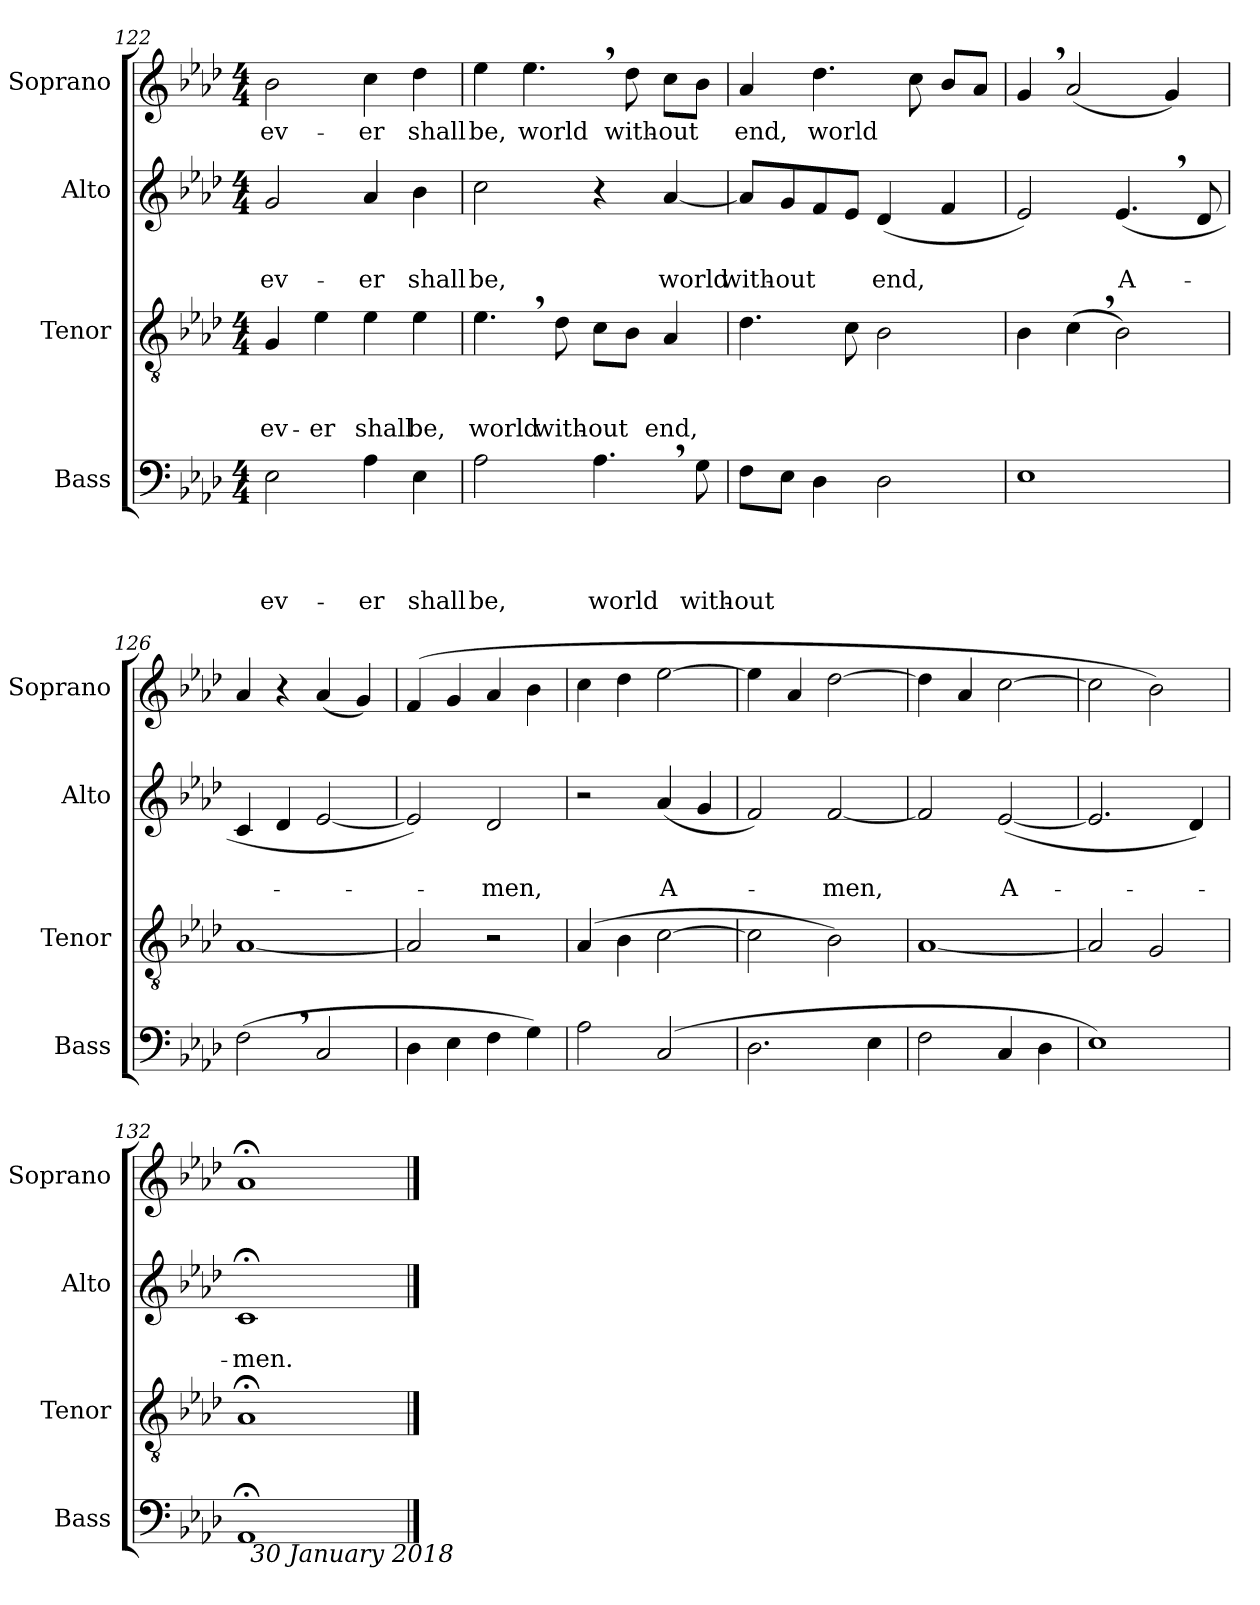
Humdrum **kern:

**kern	**text	**text	**text	**text	**kern	**text	**text	**text	**kern	**text	**text	**kern	**text
*part4	*part4	*part4	*part4	*part4	*part3	*part3	*part3	*part3	*part2	*part2	*part2	*part1	*part1
*staff4	*staff4	*staff4	*staff4	*staff4	*staff3	*staff3	*staff3	*staff3	*staff2	*staff2	*staff2	*staff1	*staff1
*I"Bass	*	*	*	*	*I"Tenor	*	*	*	*I"Alto	*	*	*I"Soprano	*
*I'Bass	*	*	*	*	*I'Tenor	*	*	*	*I'Alto	*	*	*I'Soprano	*
!!LO:LB:g=z
*clefF4	*	*	*	*	*clefGv2	*	*	*	*clefG2	*	*	*clefG2	*
*k[b-e-a-d-]	*	*	*	*	*k[b-e-a-d-]	*	*	*	*k[b-e-a-d-]	*	*	*k[b-e-a-d-]	*
*A-:	*	*	*	*	*A-:	*	*	*	*A-:	*	*	*A-:	*
*M4/4	*	*	*	*	*M4/4	*	*	*	*M4/4	*	*	*M4/4	*
=122	=122	=122	=122	=122	=122	=122	=122	=122	=122	=122	=122	=122	=122
!	!	!	!	!LO:LY:b	!	!	!	!LO:LY:b	!	!	!LO:LY:b	!	!LO:LY:b
2E-\	.	.	.	ev-	4G/	.	.	ev-	2g/	.	ev-	2b-\	ev-
!	!	!	!	!	!	!	!	!LO:LY:b:rj	!	!	!	!	!
.	.	.	.	.	4e-\	.	.	-er	.	.	.	.	.
!	!	!	!	!LO:LY:b	!	!	!	!LO:LY:b	!	!	!LO:LY:b	!	!LO:LY:b
4A-\	.	.	.	-er	4e-\	.	.	shall	4a-/	.	-er	4cc\	-er
!	!	!	!	!LO:LY:b	!	!	!	!LO:LY:b	!	!	!LO:LY:b	!	!LO:LY:b
4E-\	.	.	.	shall	4e-\	.	.	be,	4b-\	.	shall	4dd-\	shall
=123	=123	=123	=123	=123	=123	=123	=123	=123	=123	=123	=123	=123	=123
!	!	!	!	!LO:LY:b	!	!	!	!LO:LY:b	!	!	!LO:LY:b	!	!LO:LY:b
2A-\	.	.	.	be,	4.e-,>\	.	.	world	2cc\	.	be,	4ee-\	be,
!	!	!	!	!	!	!	!	!	!	!	!	!	!LO:LY:b
.	.	.	.	.	.	.	.	.	.	.	.	4.ee-,>\	world
!	!	!	!	!	!	!	!	!LO:LY:b	!	!	!	!	!
.	.	.	.	.	8d-\	.	.	with-	.	.	.	.	.
!	!	!	!	!LO:LY:b	!	!	!	!LO:LY:b	!	!	!	!	!
4.A-,>\	.	.	.	world	8c\L	.	.	-out	4r	.	.	.	.
!	!	!	!	!	!	!	!	!	!	!	!	!	!LO:LY:b
.	.	.	.	.	8B-\J	.	.	.	.	.	.	8dd-\	with-
!	!	!	!	!	!	!	!	!LO:LY:b	!	!	!LO:LY:b	!	!LO:LY:b
.	.	.	.	.	4A-/	.	.	end,	[<4a-/	.	world	8cc\L	-out
!	!	!	!	!LO:LY:b	!	!	!	!	!	!	!	!	!
8G\	.	.	.	with-	.	.	.	.	.	.	.	8b-\J	.
=124	=124	=124	=124	=124	=124	=124	=124	=124	=124	=124	=124	=124	=124
!	!	!	!	!LO:LY:b	!	!	!	!	!	!	!LO:LY:b	!	!LO:LY:b
8F\L	.	.	.	-out	4.d-\	.	.	.	8a-/L]	.	with-	4a-/	end,
!	!	!	!	!	!	!	!	!	!	!	!LO:LY:b	!	!
8E-\J	.	.	.	.	.	.	.	.	8g/	.	-out	.	.
!	!	!	!	!	!	!	!	!	!	!	!	!	!LO:LY:b
4D-\	.	.	.	.	.	.	.	.	8f/	.	.	4.dd-\	world
.	.	.	.	.	8c\	.	.	.	8e-/J	.	.	.	.
!	!	!	!	!	!	!	!	!	!	!	!LO:LY:b	!	!
2D-\	.	.	.	.	2B-\	.	.	.	(4d-/	.	end,	.	.
.	.	.	.	.	.	.	.	.	.	.	.	8cc\	.
.	.	.	.	.	.	.	.	.	4f/	.	.	8b-/L	.
.	.	.	.	.	.	.	.	.	.	.	.	8a-/J	.
=125	=125	=125	=125	=125	=125	=125	=125	=125	=125	=125	=125	=125	=125
1E-	.	.	.	.	4B-\	.	.	.	2e-/)	.	.	4g,>/	.
.	.	.	.	.	(>4c,>\	.	.	.	.	.	.	(<2a-/	.
!	!	!	!	!	!	!	!	!	!	!	!LO:LY:b	!	!
.	.	.	.	.	2B-\)	.	.	.	(4.e-,>/	.	A-	.	.
.	.	.	.	.	.	.	.	.	.	.	.	4g/)	.
.	.	.	.	.	.	.	.	.	8d-/	.	.	.	.
=126	=126	=126	=126	=126	=126	=126	=126	=126	=126	=126	=126	=126	=126
(>2F,>\	.	.	.	.	[<1A-	.	.	.	4c/	.	.	4a-/	.
.	.	.	.	.	.	.	.	.	4d-/	.	.	4r	.
2C/	.	.	.	.	.	.	.	.	[<2e-/	.	.	(4a-/	.
.	.	.	.	.	.	.	.	.	.	.	.	4g/)	.
!!LO:LB:g=z
=127	=127	=127	=127	=127	=127	=127	=127	=127	=127	=127	=127	=127	=127
4D-\	.	.	.	.	2A-/]	.	.	.	2e-/])	.	.	(4f/	.
4E-\	.	.	.	.	.	.	.	.	.	.	.	4g/	.
!	!	!	!	!	!	!	!	!	!	!	!LO:LY:b	!	!
4F\	.	.	.	.	2r	.	.	.	2d-/	.	-men,	4a-/	.
4G\)	.	.	.	.	.	.	.	.	.	.	.	4b-\	.
=128	=128	=128	=128	=128	=128	=128	=128	=128	=128	=128	=128	=128	=128
2A-\	.	.	.	.	(4A-/	.	.	.	2r	.	.	4cc\	.
.	.	.	.	.	4B-\	.	.	.	.	.	.	4dd-\	.
!	!	!	!	!	!	!	!	!	!	!	!LO:LY:b	!	!
(2C/	.	.	.	.	[>2c\	.	.	.	(<4a-/	.	A-	[>2ee-\	.
.	.	.	.	.	.	.	.	.	4g/	.	.	.	.
=129	=129	=129	=129	=129	=129	=129	=129	=129	=129	=129	=129	=129	=129
2.D-\	.	.	.	.	2c\]	.	.	.	2f/)	.	.	4ee-\]	.
.	.	.	.	.	.	.	.	.	.	.	.	4a-/	.
!	!	!	!	!	!	!	!	!	!	!	!LO:LY:b	!	!
.	.	.	.	.	2B-\)	.	.	.	[<2f/	.	-men,	[>2dd-\	.
4E-\	.	.	.	.	.	.	.	.	.	.	.	.	.
=130	=130	=130	=130	=130	=130	=130	=130	=130	=130	=130	=130	=130	=130
2F\	.	.	.	.	[<1A-	.	.	.	2f/]	.	.	4dd-\]	.
.	.	.	.	.	.	.	.	.	.	.	.	4a-/	.
!	!	!	!	!	!	!	!	!	!	!	!LO:LY:b	!	!
4C/	.	.	.	.	.	.	.	.	([<2e-/	.	A-	[>2cc\	.
4D-\	.	.	.	.	.	.	.	.	.	.	.	.	.
=131	=131	=131	=131	=131	=131	=131	=131	=131	=131	=131	=131	=131	=131
1E-)	.	.	.	.	2A-/]	.	.	.	2.e-/]	.	.	2cc\]	.
.	.	.	.	.	2G/	.	.	.	.	.	.	2b-\)	.
.	.	.	.	.	.	.	.	.	4d-/)	.	.	.	.
=132	=132	=132	=132	=132	=132	=132	=132	=132	=132	=132	=132	=132	=132
!	!	!	!	!	!	!	!	!	!	!	!LO:LY:b	!	!
*^	*	*	*	*	*	*	*	*	*	*	*	*	*
1AA-;	32ryy	.	.	.	.	1A-;	.	.	.	1c;	.	-men.	1a-;	.
!	!LO:TX:b:i:t=30 January 2018	!	!	!	!	!	!	!	!	!	!	!	!	!
.	2ryy	.	.	.	.	.	.	.	.	.	.	.	.	.
.	4...ryy	.	.	.	.	.	.	.	.	.	.	.	.	.
*v	*v	*	*	*	*	*	*	*	*	*	*	*	*	*
==	==	==	==	==	==	==	==	==	==	==	==	==	==
*-	*-	*-	*-	*-	*-	*-	*-	*-	*-	*-	*-	*-	*-
